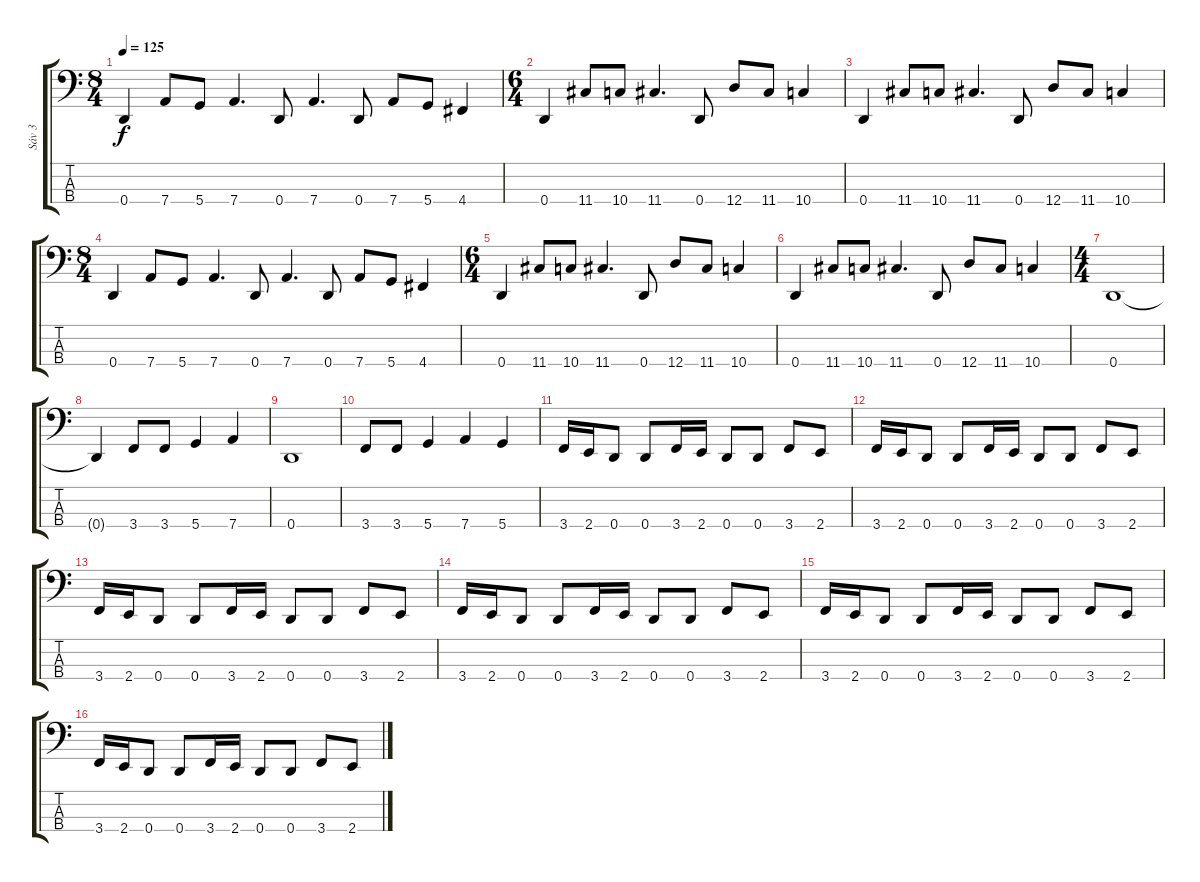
\track ("Sáv 3" "Sáv 3") {instrument electricbassfinger}
\staff {score tabs}
\tuning (F2 C2 G1 D1) {hide}
\ts (8 4)
\tempo 125
\clef f4
\ks c
0.4.4{dy f} 7.4.8 5.4.8 7.4.4{d} 0.4.8 7.4.4{d} 0.4.8 7.4.8 5.4.8 4.4.4 |
\ts (6 4)
0.4.4 11.4.8 10.4.8 11.4.4{d} 0.4.8 12.4.8 11.4.8 10.4.4 |
0.4.4 11.4.8 10.4.8 11.4.4{d} 0.4.8 12.4.8 11.4.8 10.4.4 |
\ts (8 4)
0.4.4 7.4.8 5.4.8 7.4.4{d} 0.4.8 7.4.4{d} 0.4.8 7.4.8 5.4.8 4.4.4 |
\ts (6 4)
0.4.4 11.4.8 10.4.8 11.4.4{d} 0.4.8 12.4.8 11.4.8 10.4.4 |
0.4.4 11.4.8 10.4.8 11.4.4{d} 0.4.8 12.4.8 11.4.8 10.4.4 |
\ts (4 4)
0.4.1 |
0.4{t}.4 3.4.8 3.4.8 5.4.4 7.4.4 |
0.4.1 |
3.4.8 3.4.8 5.4.4 7.4.4 5.4.4 |
3.4.16 2.4.16 0.4.8 0.4.8 3.4.16 2.4.16 0.4.8 0.4.8 3.4.8 2.4.8 |
3.4.16 2.4.16 0.4.8 0.4.8 3.4.16 2.4.16 0.4.8 0.4.8 3.4.8 2.4.8 |
3.4.16 2.4.16 0.4.8 0.4.8 3.4.16 2.4.16 0.4.8 0.4.8 3.4.8 2.4.8 |
3.4.16 2.4.16 0.4.8 0.4.8 3.4.16 2.4.16 0.4.8 0.4.8 3.4.8 2.4.8 |
3.4.16 2.4.16 0.4.8 0.4.8 3.4.16 2.4.16 0.4.8 0.4.8 3.4.8 2.4.8 |
3.4.16 2.4.16 0.4.8 0.4.8 3.4.16 2.4.16 0.4.8 0.4.8 3.4.8 2.4.8
